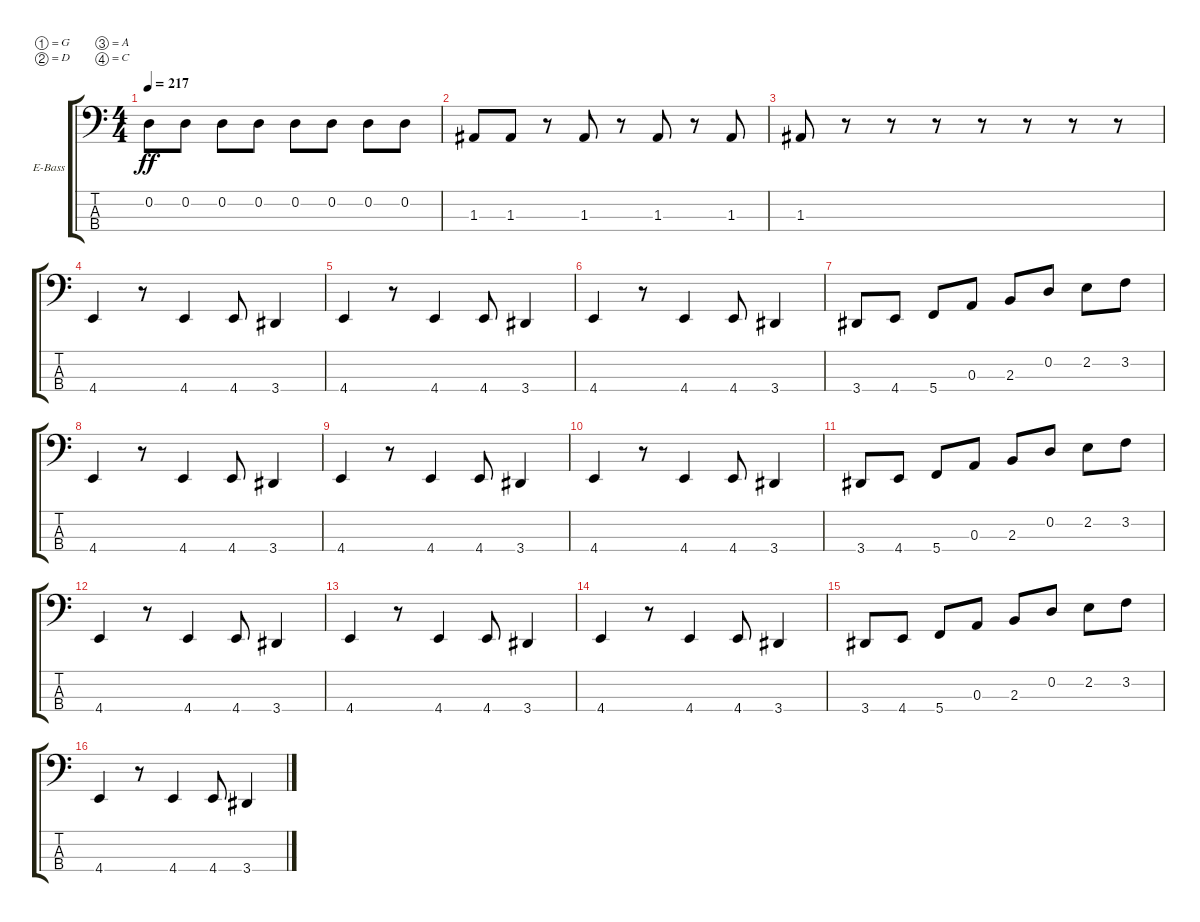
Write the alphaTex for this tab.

\bracketExtendMode groupsimilarinstruments
\firstSystemTrackNameOrientation horizontal
\otherSystemsTrackNameOrientation horizontal
\track ("Bass" "E-Bass") {instrument electricbassfinger}
\staff {score tabs}
\tuning (G2 D2 A1 C1)
\ts (4 4)
\tempo 217
\clef f4
\ks c
0.2.8{dy ff} 0.2.8 0.2.8 0.2.8 0.2.8 0.2.8 0.2.8 0.2.8 |
1.3.8 1.3.8 r.8 1.3.8 r.8 1.3.8 r.8 1.3.8 |
1.3.8 r.8 r.8 r.8 r.8 r.8 r.8 r.8 |
4.4.4 r.8 4.4.4 4.4.8 3.4.4 |
4.4.4 r.8 4.4.4 4.4.8 3.4.4 |
4.4.4 r.8 4.4.4 4.4.8 3.4.4 |
3.4.8 4.4.8 5.4.8 0.3.8 2.3.8 0.2.8 2.2.8 3.2.8 |
4.4.4 r.8 4.4.4 4.4.8 3.4.4 |
4.4.4 r.8 4.4.4 4.4.8 3.4.4 |
4.4.4 r.8 4.4.4 4.4.8 3.4.4 |
3.4.8 4.4.8 5.4.8 0.3.8 2.3.8 0.2.8 2.2.8 3.2.8 |
4.4.4 r.8 4.4.4 4.4.8 3.4.4 |
4.4.4 r.8 4.4.4 4.4.8 3.4.4 |
4.4.4 r.8 4.4.4 4.4.8 3.4.4 |
3.4.8 4.4.8 5.4.8 0.3.8 2.3.8 0.2.8 2.2.8 3.2.8 |
4.4.4 r.8 4.4.4 4.4.8 3.4.4
